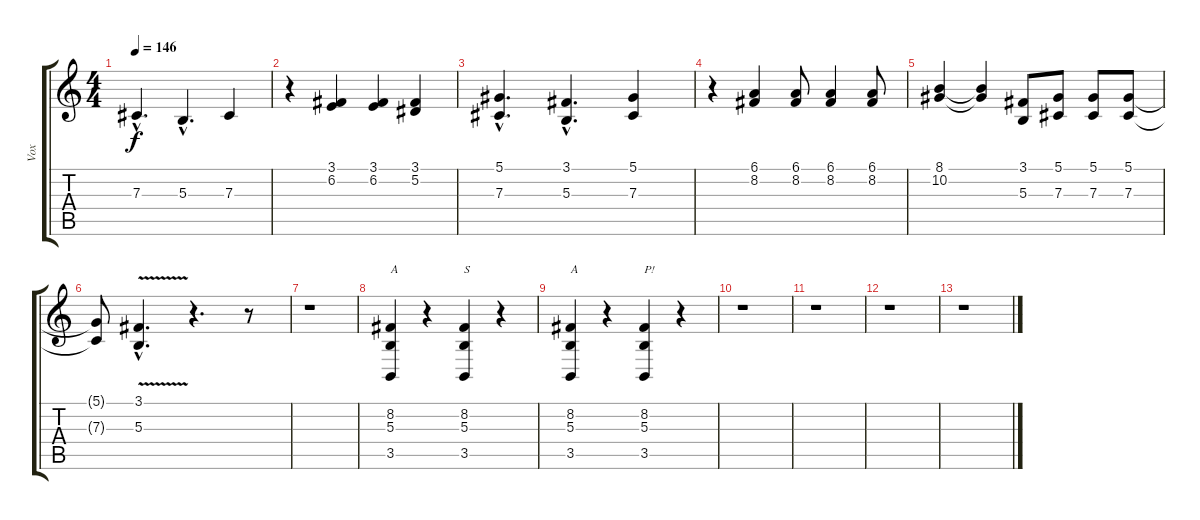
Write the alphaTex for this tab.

\track ("Vox" "Vox") {instrument lead2sawtooth}
\staff {score tabs}
\tuning (Eb4 Bb3 Gb3 Db3 Ab2 Eb2) {hide}
\ts (4 4)
\tempo 146
\clef g2
\ks c
7.3{hac}.4{d dy f} 5.3{hac}.4{d} 7.3.4 |
r.4 (3.1 6.2).4 (3.1 6.2).4 (3.1 5.2).4 |
(5.1{hac} 7.3{hac}).4{d} (3.1{hac} 5.3{hac}).4{d} (5.1 7.3).4 |
r.4 (6.1 8.2).4 (6.1 8.2).8 (6.1 8.2).4 (6.1 8.2).8 |
(8.1 10.2).4 (8.1{t} 10.2{t}).4 (3.1 5.3).8 (5.1 7.3).8 (5.1 7.3).8 (5.1 7.3).8 |
(5.1{t} 7.3{t}).8 (3.1{hac} 5.3{v hac}).4{d} r.4{d} r.8 |
r.1 |
(8.2 5.3 3.5).4{txt "A"} r.4 (8.2 5.3 3.5).4{txt "S"} r.4 |
(8.2 5.3 3.5).4{txt "A"} r.4 (8.2 5.3 3.5).4{txt "P!"} r.4 |
r.1 |
r.1 |
r.1 |
r.1
